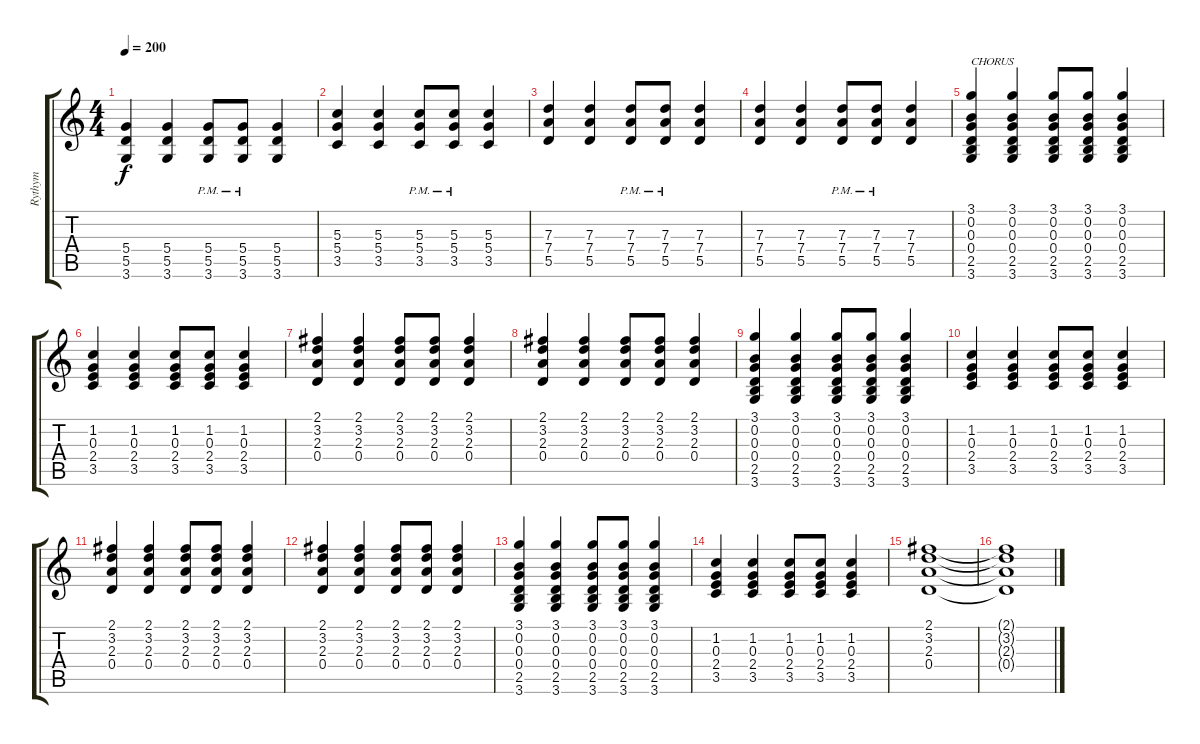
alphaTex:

\track ("Rythym" "Rythym") {instrument overdrivenguitar}
\staff {score tabs}
\tuning (E4 B3 G3 D3 A2 E2) {hide}
\ts (4 4)
\tempo 200
\clef g2
\ks c
(5.4 5.5 3.6).4{dy f} (5.4 5.5 3.6).4 (5.4{pm} 5.5{pm} 3.6{pm}).8 (5.4{pm} 5.5{pm} 3.6{pm}).8 (5.4 5.5 3.6).4 |
(5.3 5.4 3.5).4 (5.3 5.4 3.5).4 (5.3{pm} 5.4{pm} 3.5{pm}).8 (5.3{pm} 5.4{pm} 3.5{pm}).8 (5.3 5.4 3.5).4 |
(7.3 7.4 5.5).4 (7.3 7.4 5.5).4 (7.3{pm} 7.4{pm} 5.5{pm}).8 (7.3{pm} 7.4{pm} 5.5{pm}).8 (7.3 7.4 5.5).4 |
(7.3 7.4 5.5).4 (7.3 7.4 5.5).4 (7.3{pm} 7.4{pm} 5.5{pm}).8 (7.3{pm} 7.4{pm} 5.5{pm}).8 (7.3 7.4 5.5).4 |
(3.1 0.2 0.3 0.4 2.5 3.6).4{txt "CHORUS"} (3.1 0.2 0.3 0.4 2.5 3.6).4 (3.1 0.2 0.3 0.4 2.5 3.6).8 (3.1 0.2 0.3 0.4 2.5 3.6).8 (3.1 0.2 0.3 0.4 2.5 3.6).4 |
(1.2 0.3 2.4 3.5).4 (1.2 0.3 2.4 3.5).4 (1.2 0.3 2.4 3.5).8 (1.2 0.3 2.4 3.5).8 (1.2 0.3 2.4 3.5).4 |
(2.1 3.2 2.3 0.4).4 (2.1 3.2 2.3 0.4).4 (2.1 3.2 2.3 0.4).8 (2.1 3.2 2.3 0.4).8 (2.1 3.2 2.3 0.4).4 |
(2.1 3.2 2.3 0.4).4 (2.1 3.2 2.3 0.4).4 (2.1 3.2 2.3 0.4).8 (2.1 3.2 2.3 0.4).8 (2.1 3.2 2.3 0.4).4 |
(3.1 0.2 0.3 0.4 2.5 3.6).4 (3.1 0.2 0.3 0.4 2.5 3.6).4 (3.1 0.2 0.3 0.4 2.5 3.6).8 (3.1 0.2 0.3 0.4 2.5 3.6).8 (3.1 0.2 0.3 0.4 2.5 3.6).4 |
(1.2 0.3 2.4 3.5).4 (1.2 0.3 2.4 3.5).4 (1.2 0.3 2.4 3.5).8 (1.2 0.3 2.4 3.5).8 (1.2 0.3 2.4 3.5).4 |
(2.1 3.2 2.3 0.4).4 (2.1 3.2 2.3 0.4).4 (2.1 3.2 2.3 0.4).8 (2.1 3.2 2.3 0.4).8 (2.1 3.2 2.3 0.4).4 |
(2.1 3.2 2.3 0.4).4 (2.1 3.2 2.3 0.4).4 (2.1 3.2 2.3 0.4).8 (2.1 3.2 2.3 0.4).8 (2.1 3.2 2.3 0.4).4 |
(3.1 0.2 0.3 0.4 2.5 3.6).4 (3.1 0.2 0.3 0.4 2.5 3.6).4 (3.1 0.2 0.3 0.4 2.5 3.6).8 (3.1 0.2 0.3 0.4 2.5 3.6).8 (3.1 0.2 0.3 0.4 2.5 3.6).4 |
(1.2 0.3 2.4 3.5).4 (1.2 0.3 2.4 3.5).4 (1.2 0.3 2.4 3.5).8 (1.2 0.3 2.4 3.5).8 (1.2 0.3 2.4 3.5).4 |
(2.1 3.2 2.3 0.4).1 |
(2.1{t} 3.2{t} 2.3{t} 0.4{t}).1
